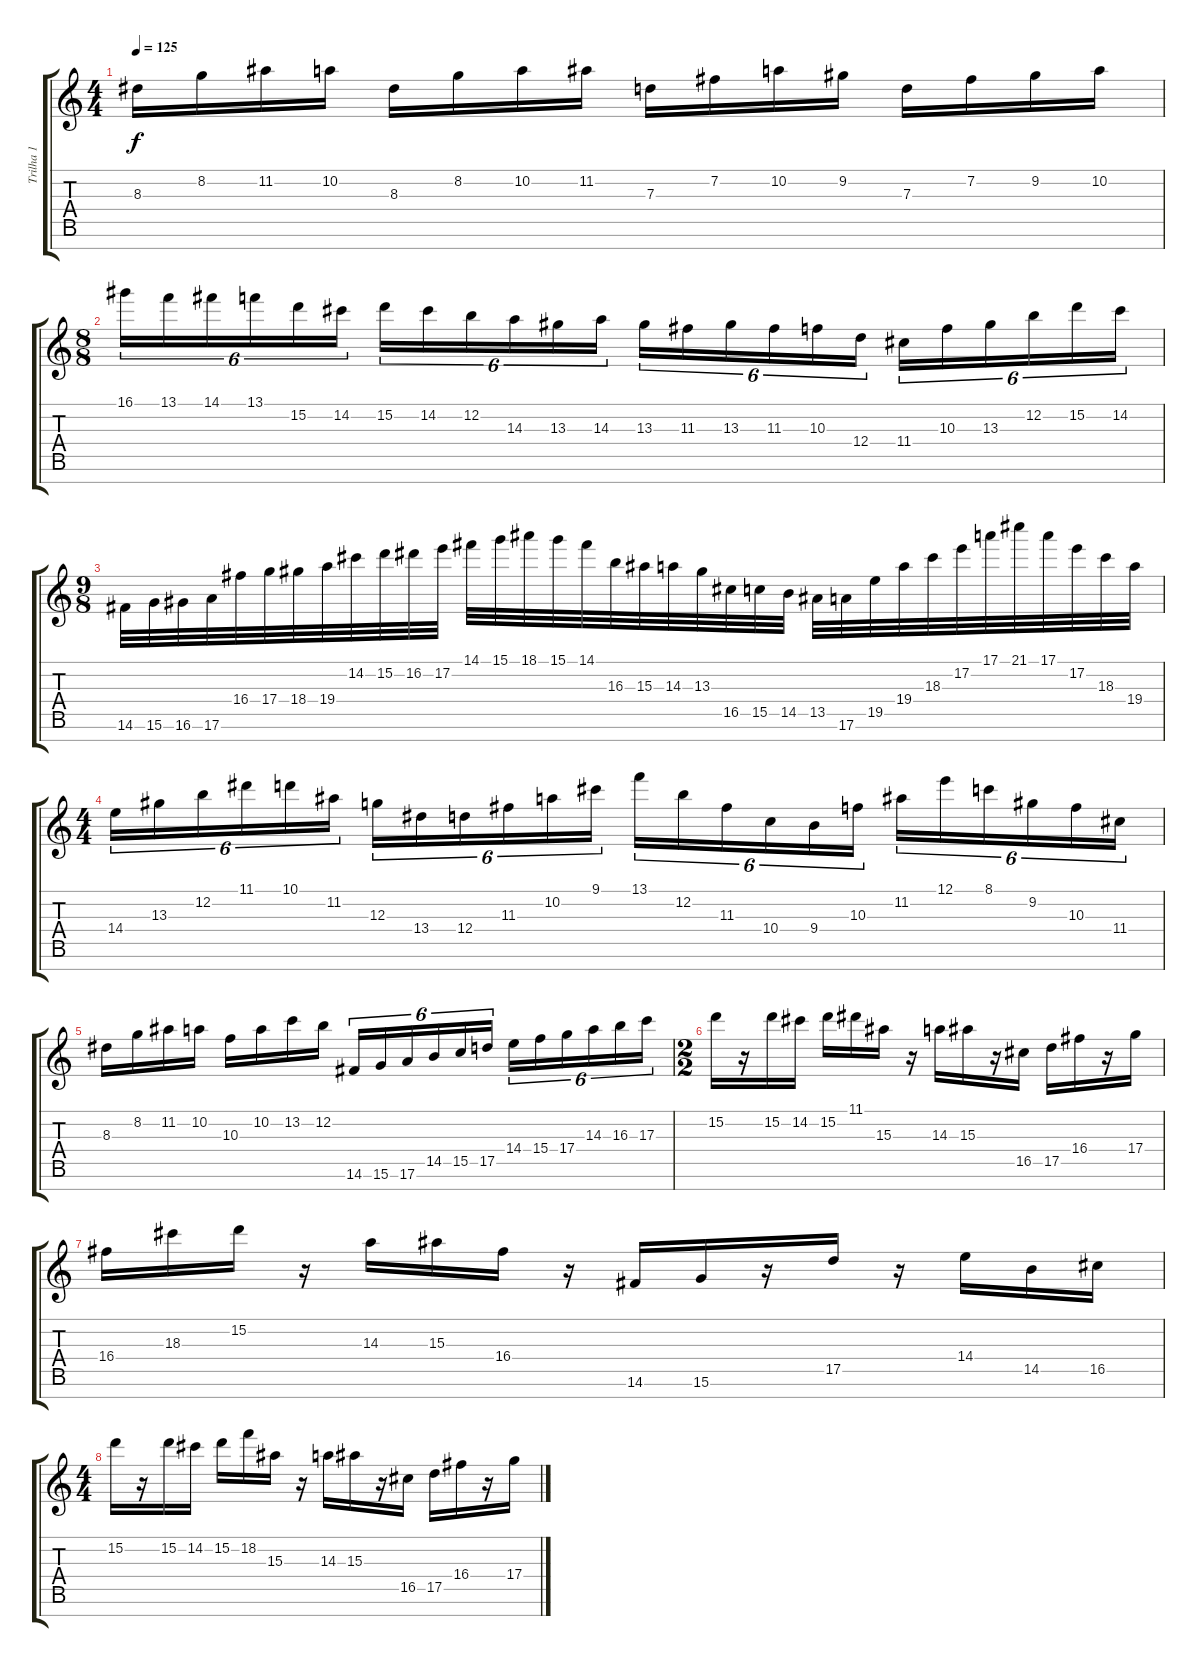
\track ("Trilha 1" "Trilha 1") {instrument distortionguitar}
\staff {score tabs}
\tuning (E4 B3 G3 D3 A2 E2 B1) {hide}
\ts (4 4)
\tempo 125
\clef g2
\ks c
8.3.16{dy f} 8.2.16 11.2.16 10.2.16 8.3.16 8.2.16 10.2.16 11.2.16 7.3.16 7.2.16 10.2.16 9.2.16 7.3.16 7.2.16 9.2.16 10.2.16 |
\ts (8 8)
16.1.16{tu (6 4)} 13.1.16{tu (6 4)} 14.1.16{tu (6 4)} 13.1.16{tu (6 4)} 15.2.16{tu (6 4)} 14.2.16{tu (6 4)} 15.2.16{tu (6 4)} 14.2.16{tu (6 4)} 12.2.16{tu (6 4)} 14.3.16{tu (6 4)} 13.3.16{tu (6 4)} 14.3.16{tu (6 4)} 13.3.16{tu (6 4)} 11.3.16{tu (6 4)} 13.3.16{tu (6 4)} 11.3.16{tu (6 4)} 10.3.16{tu (6 4)} 12.4.16{tu (6 4)} 11.4.16{tu (6 4)} 10.3.16{tu (6 4)} 13.3.16{tu (6 4)} 12.2.16{tu (6 4)} 15.2.16{tu (6 4)} 14.2.16{tu (6 4)} |
\ts (9 8)
14.6.32 15.6.32 16.6.32 17.6.32 16.4.32 17.4.32 18.4.32 19.4.32 14.2.32 15.2.32 16.2.32 17.2.32 14.1.32 15.1.32 18.1.32 15.1.32 14.1.32 16.3.32 15.3.32 14.3.32 13.3.32 16.5.32 15.5.32 14.5.32 13.5.32 17.6.32 19.5.32 19.4.32 18.3.32 17.2.32 17.1.32 21.1.32 17.1.32 17.2.32 18.3.32 19.4.32 |
\ts (4 4)
14.4.16{tu (6 4)} 13.3.16{tu (6 4)} 12.2.16{tu (6 4)} 11.1.16{tu (6 4)} 10.1.16{tu (6 4)} 11.2.16{tu (6 4)} 12.3.16{tu (6 4)} 13.4.16{tu (6 4)} 12.4.16{tu (6 4)} 11.3.16{tu (6 4)} 10.2.16{tu (6 4)} 9.1.16{tu (6 4)} 13.1.16{tu (6 4)} 12.2.16{tu (6 4)} 11.3.16{tu (6 4)} 10.4.16{tu (6 4)} 9.4.16{tu (6 4)} 10.3.16{tu (6 4)} 11.2.16{tu (6 4)} 12.1.16{tu (6 4)} 8.1.16{tu (6 4)} 9.2.16{tu (6 4)} 10.3.16{tu (6 4)} 11.4.16{tu (6 4)} |
8.3.16 8.2.16 11.2.16 10.2.16 10.3.16 10.2.16 13.2.16 12.2.16 14.6.16{tu (6 4)} 15.6.16{tu (6 4)} 17.6.16{tu (6 4)} 14.5.16{tu (6 4)} 15.5.16{tu (6 4)} 17.5.16{tu (6 4)} 14.4.16{tu (6 4)} 15.4.16{tu (6 4)} 17.4.16{tu (6 4)} 14.3.16{tu (6 4)} 16.3.16{tu (6 4)} 17.3.16{tu (6 4)} |
\ts (2 2)
15.2.16 r.16 15.2.16 14.2.16 15.2.16 11.1.16 15.3.16 r.16 14.3.16 15.3.16 r.16 16.5.16 17.5.16 16.4.16 r.16 17.4.16 |
16.4.16 18.3.16 15.2.16 r.16 14.3.16 15.3.16 16.4.16 r.16 14.6.16 15.6.16 r.16 17.5.16 r.16 14.4.16 14.5.16 16.5.16 |
\ts (4 4)
15.2.16 r.16 15.2.16 14.2.16 15.2.16 18.2.16 15.3.16 r.16 14.3.16 15.3.16 r.16 16.5.16 17.5.16 16.4.16 r.16 17.4.16
